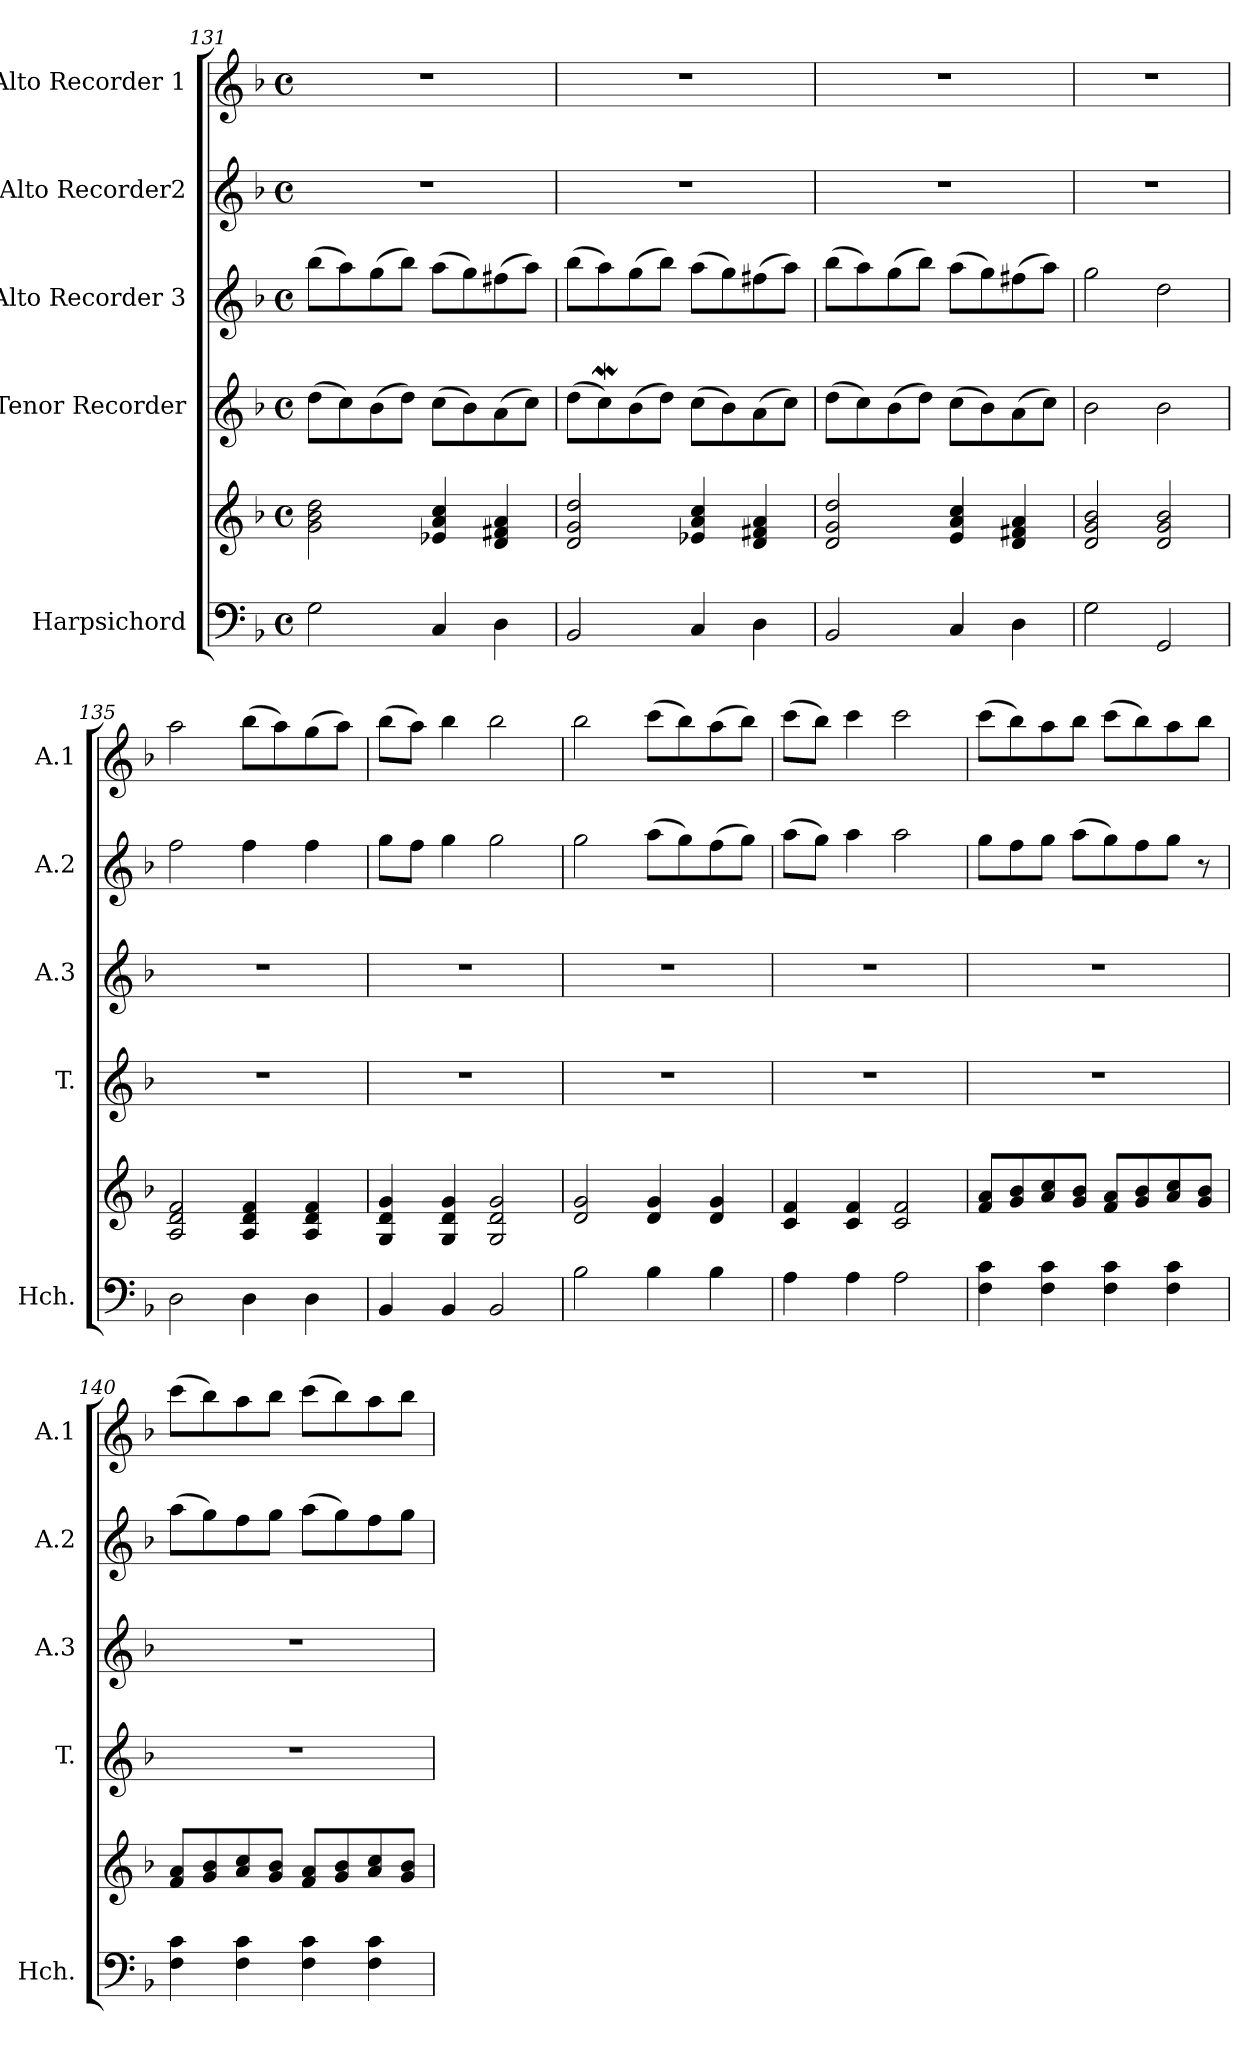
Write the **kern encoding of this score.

**kern	**kern	**kern	**kern	**kern	**kern
*part5	*part5	*part4	*part3	*part2	*part1
*staff6	*staff5	*staff4	*staff3	*staff2	*staff1
*I"Harpsichord	*	*I"Tenor Recorder	*I"Alto Recorder 3	*I"Alto Recorder2	*I"Alto Recorder 1
*I'Hch.	*	*I'T.	*I'A.3	*I'A.2	*I'A.1
*clefF4	*clefG2	*clefG2	*clefG2	*clefG2	*clefG2
*k[b-]	*k[b-]	*k[b-]	*k[b-]	*k[b-]	*k[b-]
*M4/4	*M4/4	*M4/4	*M4/4	*M4/4	*M4/4
*met(c)	*met(c)	*met(c)	*met(c)	*met(c)	*met(c)
=131	=131	=131	=131	=131	=131
2G\	2g\ 2b-\ 2dd\	(8dd\L	(8bb-\L	1r	1r
.	.	8cc\)	8aa\)	.	.
.	.	(8b-\	(8gg\	.	.
.	.	8dd\J)	8bb-\J)	.	.
4C/	4e-X/ 4a/ 4cc/	(8cc\L	(8aa\L	.	.
.	.	8b-\)	8gg\)	.	.
4D\	4d/ 4f#X/ 4a/	(8a\	(8ff#X\	.	.
.	.	8cc\J)	8aa\J)	.	.
=132	=132	=132	=132	=132	=132
2BB-/	2d/ 2g/ 2dd/	(8dd\L	(8bb-\L	1r	1r
.	.	8ccW\)	8aa\)	.	.
.	.	(8b-\	(8gg\	.	.
.	.	8dd\J)	8bb-\J)	.	.
4C/	4e-X/ 4a/ 4cc/	(8cc\L	(8aa\L	.	.
.	.	8b-\)	8gg\)	.	.
4D\	4d/ 4f#X/ 4a/	(8a\	(8ff#X\	.	.
.	.	8cc\J)	8aa\J)	.	.
=133	=133	=133	=133	=133	=133
2BB-/	2d/ 2g/ 2dd/	(8dd\L	(8bb-\L	1r	1r
.	.	8cc\)	8aa\)	.	.
.	.	(8b-\	(8gg\	.	.
.	.	8dd\J)	8bb-\J)	.	.
4C/	4e/ 4a/ 4cc/	(8cc\L	(8aa\L	.	.
.	.	8b-\)	8gg\)	.	.
4D\	4d/ 4f#X/ 4a/	(8a\	(8ff#X\	.	.
.	.	8cc\J)	8aa\J)	.	.
=134	=134	=134	=134	=134	=134
2G\	2d/ 2g/ 2b-/	2b-\	2gg\	1r	1r
2GG/	2d/ 2g/ 2b-/	2b-\	2dd\	.	.
!!LO:PB:g=z
=135	=135	=135	=135	=135	=135
2D\	2A/ 2d/ 2f/	1r	1r	2ff\	2aa\
4D\	4A/ 4d/ 4f/	.	.	4ff\	(>8bb-\L
.	.	.	.	.	8aa\)
4D\	4A/ 4d/ 4f/	.	.	4ff\	(>8gg\
.	.	.	.	.	8aa\J)
=136	=136	=136	=136	=136	=136
4BB-/	4G/ 4d/ 4g/	1r	1r	8gg\L	(>8bb-\L
.	.	.	.	8ff\J	8aa\J)
4BB-/	4G/ 4d/ 4g/	.	.	4gg\	4bb-\
2BB-/	2G/ 2d/ 2g/	.	.	2gg\	2bb-\
=137	=137	=137	=137	=137	=137
2B-\	2d/ 2g/	1r	1r	2gg\	2bb-\
4B-\	4d/ 4g/	.	.	(>8aa\L	(>8ccc\L
.	.	.	.	8gg\)	8bb-\)
4B-\	4d/ 4g/	.	.	(>8ff\	(>8aa\
.	.	.	.	8gg\J)	8bb-\J)
=138	=138	=138	=138	=138	=138
4A\	4c/ 4f/	1r	1r	(>8aa\L	(>8ccc\L
.	.	.	.	8gg\J)	8bb-\J)
4A\	4c/ 4f/	.	.	4aa\	4ccc\
2A\	2c/ 2f/	.	.	2aa\	2ccc\
=139	=139	=139	=139	=139	=139
4F\ 4c\	8f/ 8a/L	1r	1r	8gg\L	(>8ccc\L
.	8g/ 8b-/	.	.	8ff\	8bb-\)
4F\ 4c\	8a/ 8cc/	.	.	8gg\J	8aa\
.	8g/ 8b-/J	.	.	(>8aa\L	8bb-\J
4F\ 4c\	8f/ 8a/L	.	.	8gg\)	(>8ccc\L
.	8g/ 8b-/	.	.	8ff\	8bb-\)
4F\ 4c\	8a/ 8cc/	.	.	8gg\J	8aa\
.	8g/ 8b-/J	.	.	8r	8bb-\J
=140	=140	=140	=140	=140	=140
4F\ 4c\	8f/ 8a/L	1r	1r	(>8aa\L	(>8ccc\L
.	8g/ 8b-/	.	.	8gg\)	8bb-\)
4F\ 4c\	8a/ 8cc/	.	.	8ff\	8aa\
.	8g/ 8b-/J	.	.	8gg\J	8bb-\J
4F\ 4c\	8f/ 8a/L	.	.	(>8aa\L	(>8ccc\L
.	8g/ 8b-/	.	.	8gg\)	8bb-\)
4F\ 4c\	8a/ 8cc/	.	.	8ff\	8aa\
.	8g/ 8b-/J	.	.	8gg\J	8bb-\J
=	=	=	=	=	=
*-	*-	*-	*-	*-	*-
